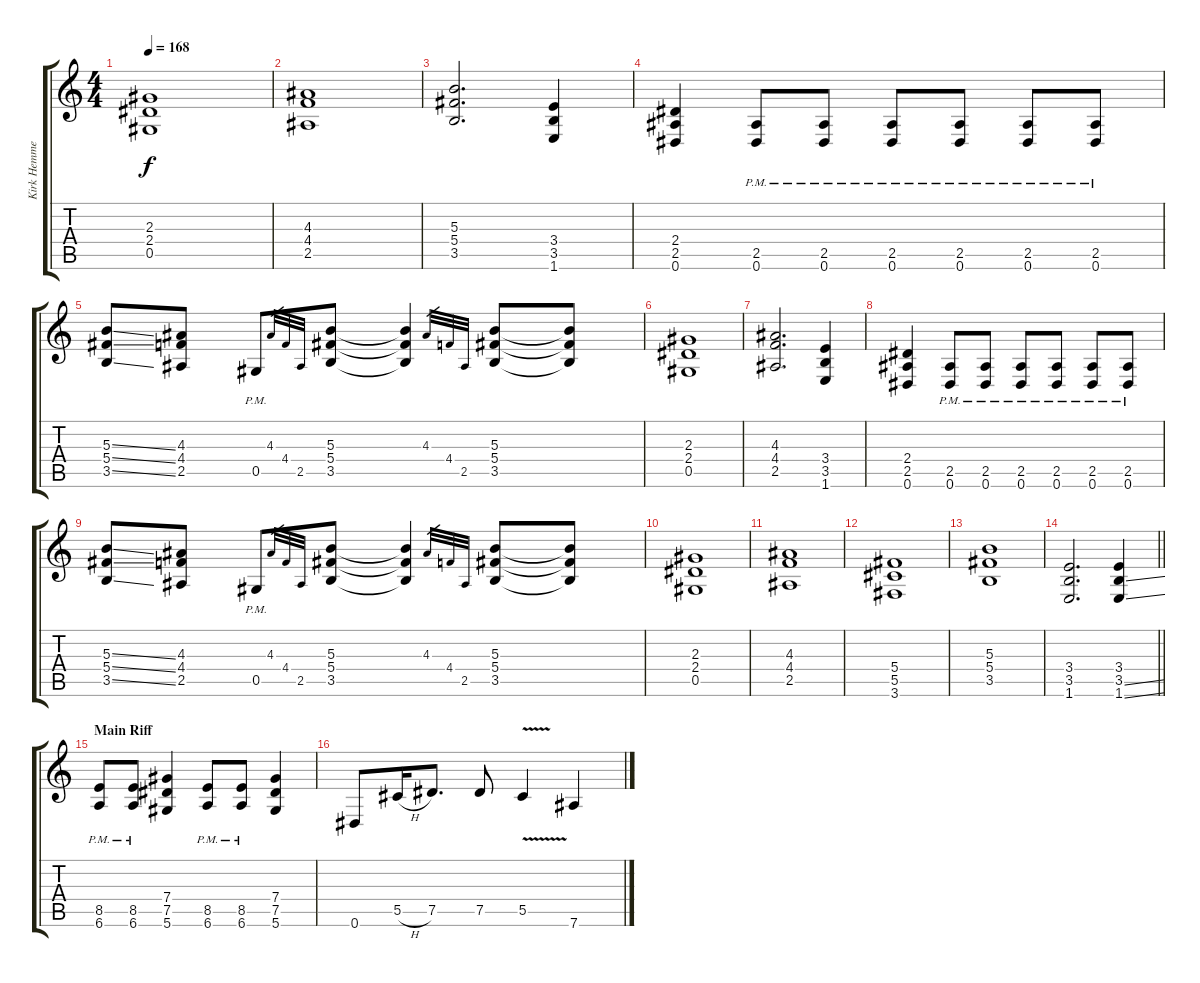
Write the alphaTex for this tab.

\track ("Kirk Hemmett" "Kirk Hemme") {instrument distortionguitar}
\staff {score tabs}
\tuning (Eb4 Bb3 Gb3 Db3 Ab2 Eb2) {hide}
\ts (4 4)
\tempo 168
\clef g2
\ks c
(2.3 2.4 0.5).1{dy f} |
(4.3 4.4 2.5).1 |
(5.3 5.4 3.5).2{d} (3.4 3.5 1.6).4 |
(2.4 2.5 0.6).4 (2.5{pm} 0.6{pm}).8 (2.5{pm} 0.6{pm}).8 (2.5{pm} 0.6{pm}).8 (2.5{pm} 0.6{pm}).8 (2.5{pm} 0.6{pm}).8 (2.5{pm} 0.6{pm}).8 |
(5.3{ss} 5.4{ss} 3.5{ss}).8 (4.3 4.4 2.5).8 0.5{pm}.8 4.3.32{gr} 4.4.32{gr} 2.5.32{gr} (5.3 5.4 3.5).8 (5.3{t} 5.4{t} 3.5{t}).4 4.3.32{gr} 4.4.32{gr} 2.5.32{gr} (5.3 5.4 3.5).8 (5.3{t} 5.4{t} 3.5{t}).8 |
(2.3 2.4 0.5).1 |
(4.3 4.4 2.5).2{d} (3.4 3.5 1.6).4 |
(2.4 2.5 0.6).4 (2.5{pm} 0.6{pm}).8 (2.5{pm} 0.6{pm}).8 (2.5{pm} 0.6{pm}).8 (2.5{pm} 0.6{pm}).8 (2.5{pm} 0.6{pm}).8 (2.5{pm} 0.6{pm}).8 |
(5.3{ss} 5.4{ss} 3.5{ss}).8 (4.3 4.4 2.5).8 0.5{pm}.8 4.3.32{gr} 4.4.32{gr} 2.5.32{gr} (5.3 5.4 3.5).8 (5.3{t} 5.4{t} 3.5{t}).4 4.3.32{gr} 4.4.32{gr} 2.5.32{gr} (5.3 5.4 3.5).8 (5.3{t} 5.4{t} 3.5{t}).8 |
(2.3 2.4 0.5).1 |
(4.3 4.4 2.5).1 |
(5.4 5.5 3.6).1 |
(5.3 5.4 3.5).1 |
\barLineRight lightlight
(3.4 3.5 1.6).2{d} (3.4 3.5{ss} 1.6{ss}).4 |
\section ("" "Main Riff")
(8.5{pm} 6.6{pm}).8 (8.5{pm} 6.6{pm}).8 (7.4 7.5 5.6).4 (8.5{pm} 6.6{pm}).8 (8.5{pm} 6.6{pm}).8 (7.4 7.5 5.6).4 |
0.6.8 5.5{h}.16 7.5.8{d} 7.5.8 5.5{v}.4 7.6.4
